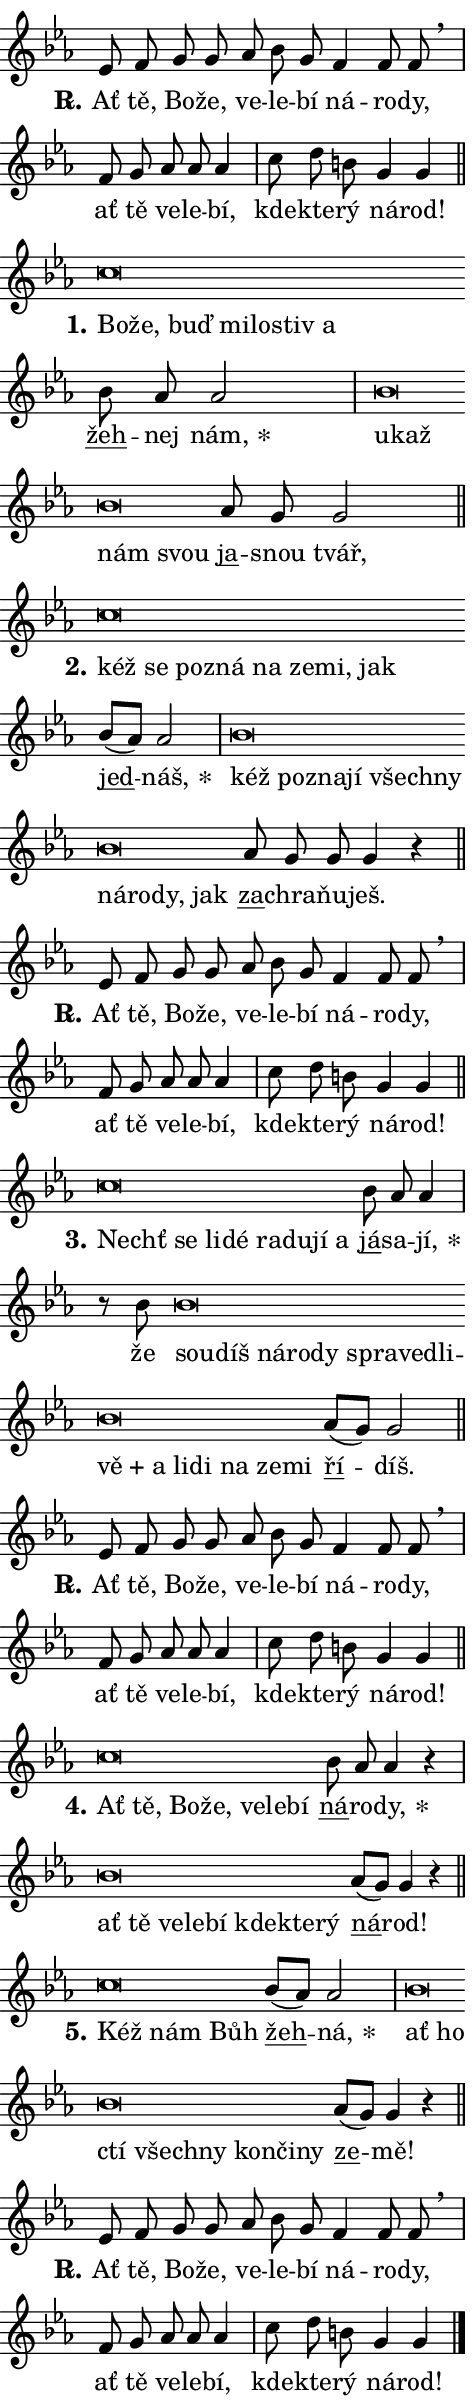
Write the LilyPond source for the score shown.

\version "2.24.0"
\header { tagline = "" }
\paper {
  indent = 0\cm
  top-margin = 0\cm
  right-margin = 0.13\cm % to fit lyric hyphens
  bottom-margin = 0\cm
  left-margin = 0\cm
  paper-width = 8\cm
  page-breaking = #ly:one-page-breaking
  system-system-spacing.basic-distance = #11
  score-system-spacing.basic-distance = #11
  ragged-last = ##f
}


%% Author: Thomas Morley
%% https://lists.gnu.org/archive/html/lilypond-user/2020-05/msg00002.html
#(define (line-position grob)
"Returns position of @var[grob} in current system:
   @code{'start}, if at first time-step
   @code{'end}, if at last time-step
   @code{'middle} otherwise
"
  (let* ((col (ly:item-get-column grob))
         (ln (ly:grob-object col 'left-neighbor))
         (rn (ly:grob-object col 'right-neighbor))
         (col-to-check-left (if (ly:grob? ln) ln col))
         (col-to-check-right (if (ly:grob? rn) rn col))
         (break-dir-left
           (and
             (ly:grob-property col-to-check-left 'non-musical #f)
             (ly:item-break-dir col-to-check-left)))
         (break-dir-right
           (and
             (ly:grob-property col-to-check-right 'non-musical #f)
             (ly:item-break-dir col-to-check-right))))
        (cond ((eqv? 1 break-dir-left) 'start)
              ((eqv? -1 break-dir-right) 'end)
              (else 'middle))))

#(define (tranparent-at-line-position vctor)
  (lambda (grob)
  "Relying on @code{line-position} select the relevant enry from @var{vctor}.
Used to determine transparency,"
    (case (line-position grob)
      ((end) (not (vector-ref vctor 0)))
      ((middle) (not (vector-ref vctor 1)))
      ((start) (not (vector-ref vctor 2))))))

noteHeadBreakVisibility =
#(define-music-function (break-visibility)(vector?)
"Makes @code{NoteHead}s transparent relying on @var{break-visibility}"
#{
  \override NoteHead.transparent =
    #(tranparent-at-line-position break-visibility)
#})

#(define delete-ledgers-for-transparent-note-heads
  (lambda (grob)
    "Reads whether a @code{NoteHead} is transparent.
If so this @code{NoteHead} is removed from @code{'note-heads} from
@var{grob}, which is supposed to be @code{LedgerLineSpanner}.
As a result ledgers are not printed for this @code{NoteHead}"
    (let* ((nhds-array (ly:grob-object grob 'note-heads))
           (nhds-list
             (if (ly:grob-array? nhds-array)
                 (ly:grob-array->list nhds-array)
                 '()))
           ;; Relies on the transparent-property being done before
           ;; Staff.LedgerLineSpanner.after-line-breaking is executed.
           ;; This is fragile ...
           (to-keep
             (remove
               (lambda (nhd)
                 (ly:grob-property nhd 'transparent #f))
               nhds-list)))
      ;; TODO find a better method to iterate over grob-arrays, similiar
      ;; to filter/remove etc for lists
      ;; For now rebuilt from scratch
      (set! (ly:grob-object grob 'note-heads)  '())
      (for-each
        (lambda (nhd)
          (ly:pointer-group-interface::add-grob grob 'note-heads nhd))
        to-keep))))

squashNotes = {
  \override NoteHead.X-extent = #'(-0.2 . 0.2)
  \override NoteHead.Y-extent = #'(-0.75 . 0)
  \override NoteHead.stencil =
    #(lambda (grob)
       (let ((pos (ly:grob-property grob 'staff-position)))
         (begin
           (if (< pos -7) (display "ERROR: Lower brevis then expected\n") (display ""))
           (if (<= pos -6) ly:text-interface::print ly:note-head::print))))
}
unSquashNotes = {
  \revert NoteHead.X-extent
  \revert NoteHead.Y-extent
  \revert NoteHead.stencil
}

hideNotes = \noteHeadBreakVisibility #begin-of-line-visible
unHideNotes = \noteHeadBreakVisibility #all-visible

% work-around for resetting accidentals
% https://lilypond.org/doc/v2.23/Documentation/notation/displaying-rhythms#unmetered-music
cadenzaMeasure = {
  \cadenzaOff
  \partial 1024 s1024
  \cadenzaOn
}

#(define-markup-command (accent layout props text) (markup?)
  "Underline accented syllable"
  (interpret-markup layout props
    #{\markup \override #'(offset . 4.3) \underline { #text }#}))

responsum = \markup \concat {
  "R" \hspace #-1.05 \path #0.1 #'((moveto 0 0.07) (lineto 0.9 0.8)) \hspace #0.05 "."
}

spaceSize = #0.6828661417322834 % exact space size for TeX Gyre Schola

\layout {
  \context {
    \Staff
    \remove "Time_signature_engraver"
    \override LedgerLineSpanner.after-line-breaking = #delete-ledgers-for-transparent-note-heads
  }
  \context {
    \Lyrics {
      \override LyricSpace.minimum-distance = \spaceSize
      \override LyricText.font-name = #"TeX Gyre Schola"
      \override LyricText.font-size = 1
      \override StanzaNumber.font-name = #"TeX Gyre Schola Bold"
      \override StanzaNumber.font-size = 1
    }
  }
  \context {
    \Score 
    \override NoteHead.text =
      #(lambda (grob) 
        (let ((pos (ly:grob-property grob 'staff-position)))
          #{\markup {
            \combine
              \halign #-0.55 \raise #(if (= pos -6) 0 0.5) \override #'(thickness . 2) \draw-line #'(3.2 . 0)
              \musicglyph "noteheads.sM1"
          }#}))
  }
}

% magnetic-lyrics.ily
%
%   written by
%     Jean Abou Samra <jean@abou-samra.fr>
%     Werner Lemberg <wl@gnu.org>
%
%   adapted by
%     Jiri Hon <jiri.hon@gmail.com>
%
% Version 2022-Apr-15

% https://www.mail-archive.com/lilypond-user@gnu.org/msg149350.html

#(define (Left_hyphen_pointer_engraver context)
   "Collect syllable-hyphen-syllable occurrences in lyrics and store
them in properties.  This engraver only looks to the left.  For
example, if the lyrics input is @code{foo -- bar}, it does the
following.

@itemize @bullet
@item
Set the @code{text} property of the @code{LyricHyphen} grob between
@q{foo} and @q{bar} to @code{foo}.

@item
Set the @code{left-hyphen} property of the @code{LyricText} grob with
text @q{foo} to the @code{LyricHyphen} grob between @q{foo} and
@q{bar}.
@end itemize

Use this auxiliary engraver in combination with the
@code{lyric-@/text::@/apply-@/magnetic-@/offset!} hook."
   (let ((hyphen #f)
         (text #f))
     (make-engraver
      (acknowledgers
       ((lyric-syllable-interface engraver grob source-engraver)
        (set! text grob)))
      (end-acknowledgers
       ((lyric-hyphen-interface engraver grob source-engraver)
        ;(when (not (grob::has-interface grob 'lyric-space-interface))
          (set! hyphen grob)));)
      ((stop-translation-timestep engraver)
       (when (and text hyphen)
         (ly:grob-set-object! text 'left-hyphen hyphen))
       (set! text #f)
       (set! hyphen #f)))))

#(define (lyric-text::apply-magnetic-offset! grob)
   "If the space between two syllables is less than the value in
property @code{LyricText@/.details@/.squash-threshold}, move the right
syllable to the left so that it gets concatenated with the left
syllable.

Use this function as a hook for
@code{LyricText@/.after-@/line-@/breaking} if the
@code{Left_@/hyphen_@/pointer_@/engraver} is active."
   (let ((hyphen (ly:grob-object grob 'left-hyphen #f)))
     (when hyphen
       (let ((left-text (ly:spanner-bound hyphen LEFT)))
         (when (grob::has-interface left-text 'lyric-syllable-interface)
           (let* ((common (ly:grob-common-refpoint grob left-text X))
                  (this-x-ext (ly:grob-extent grob common X))
                  (left-x-ext
                   (begin
                     ;; Trigger magnetism for left-text.
                     (ly:grob-property left-text 'after-line-breaking)
                     (ly:grob-extent left-text common X)))
                  ;; `delta` is the gap width between two syllables.
                  (delta (- (interval-start this-x-ext)
                            (interval-end left-x-ext)))
                  (details (ly:grob-property grob 'details))
                  (threshold (assoc-get 'squash-threshold details 0.2)))
             (when (< delta threshold)
               (let* (;; We have to manipulate the input text so that
                      ;; ligatures crossing syllable boundaries are not
                      ;; disabled.  For languages based on the Latin
                      ;; script this is essentially a beautification.
                      ;; However, for non-Western scripts it can be a
                      ;; necessity.
                      (lt (ly:grob-property left-text 'text))
                      (rt (ly:grob-property grob 'text))
                      (is-space (grob::has-interface hyphen 'lyric-space-interface))
                      (space (if is-space " " ""))
                      (extra-delta (if is-space spaceSize 0))
                      ;; Append new syllable.
                      (ltrt-space (if (and (string? lt) (string? rt))
                                (string-append lt space rt)
                                (make-concat-markup (list lt space rt))))
                      ;; Right-align `ltrt` to the right side.
                      (ltrt-space-markup (grob-interpret-markup
                               grob
                               (make-translate-markup
                                (cons (interval-length this-x-ext) 0)
                                (make-right-align-markup ltrt-space)))))
                 (begin
                   ;; Don't print `left-text`.
                   (ly:grob-set-property! left-text 'stencil #f)
                   ;; Set text and stencil (which holds all collected
                   ;; syllables so far) and shift it to the left.
                   (ly:grob-set-property! grob 'text ltrt-space)
                   (ly:grob-set-property! grob 'stencil ltrt-space-markup)
                   (ly:grob-translate-axis! grob (- (- delta extra-delta)) X))))))))))


#(define (lyric-hyphen::displace-bounds-first grob)
   ;; Make very sure this callback isn't triggered too early.
   (let ((left (ly:spanner-bound grob LEFT))
         (right (ly:spanner-bound grob RIGHT)))
     (ly:grob-property left 'after-line-breaking)
     (ly:grob-property right 'after-line-breaking)
     (ly:lyric-hyphen::print grob)))

squashThreshold = #0.4

\layout {
  \context {
    \Lyrics
    \consists #Left_hyphen_pointer_engraver
    \override LyricText.after-line-breaking =
      #lyric-text::apply-magnetic-offset!
    \override LyricHyphen.stencil = #lyric-hyphen::displace-bounds-first
    \override LyricText.details.squash-threshold = \squashThreshold
    \override LyricHyphen.minimum-distance = 0
    \override LyricHyphen.minimum-length = \squashThreshold
  }
}

squashText = \override LyricText.details.squash-threshold = 9999
unSquashText = \override LyricText.details.squash-threshold = \squashThreshold

leftText = \override LyricText.self-alignment-X = #LEFT
unLeftText = \revert LyricText.self-alignment-X

starOffset = #(lambda (grob) 
                (let ((x_offset (ly:self-alignment-interface::aligned-on-x-parent grob)))
                  (if (= x_offset 0) 0 (+ x_offset 1.2))))

star = #(define-music-function (syllable)(string?)
"Append star separator at the end of a syllable"
#{
  \once \override LyricText.X-offset = #starOffset
  \lyricmode { \markup {
    #syllable
    \override #'((font-name . "TeX Gyre Schola Bold")) \hspace #0.2 \lower #0.65 \larger "*"
  } }
#})

starAccent = #(define-music-function (syllable)(string?)
"Append star separator at the end of a syllable and make accent"
#{
  \once \override LyricText.X-offset = #starOffset
  \lyricmode { \markup {
    \accent #syllable
    \override #'((font-name . "TeX Gyre Schola Bold")) \hspace #0.2 \lower #0.65 \larger "*"
  } }
#})

breath = #(define-music-function (syllable)(string?)
"Append breathing indicator at the end of a syllable"
#{
  \lyricmode { \markup { #syllable "+" } }
#})

optionalBreath = #(define-music-function (syllable)(string?)
"Append optional breathing indicator at the end of a syllable"
#{
  \lyricmode { \markup { #syllable "(+)" } }
#})


\score {
    <<
        \new Voice = "melody" { \cadenzaOn \key es \major \relative { es'8 f g g as bes g \bar "" f4 f8 f \breathe \cadenzaMeasure \bar "|" f g as as as4 \cadenzaMeasure \bar "|" c8 d b g4 g \cadenzaMeasure \bar "||" \break } }
        \new Lyrics \lyricsto "melody" { \lyricmode { \set stanza = \responsum
Ať tě, Bo -- že, ve -- le -- bí ná -- ro -- dy, ať tě ve -- le -- bí, kde -- kte -- rý ná -- rod! } }
    >>
    \layout {}
}

\score {
    <<
        \new Voice = "melody" { \cadenzaOn \key es \major \relative { \squashNotes c''\breve*1/16 \hideNotes \breve*1/16 \bar "" \breve*1/16 \bar "" \breve*1/16 \bar "" \breve*1/16 \bar "" \breve*1/16 \breve*1/16 \bar "" \unHideNotes \unSquashNotes \bar "" bes8 as as2 \cadenzaMeasure \bar "|" \squashNotes bes\breve*1/16 \hideNotes \breve*1/16 \bar "" \breve*1/16 \breve*1/16 \bar "" \unHideNotes \unSquashNotes \bar "" as8 g g2 \cadenzaMeasure \bar "||" \break } }
        \new Lyrics \lyricsto "melody" { \lyricmode { \set stanza = "1."
\leftText Bo -- \squashText že, buď mi -- lo -- stiv a \unLeftText \unSquashText \markup \accent žeh -- nej \star nám, \leftText u -- \squashText kaž nám svou \unLeftText \unSquashText \markup \accent ja -- snou tvář, } }
    >>
    \layout {}
}

\score {
    <<
        \new Voice = "melody" { \cadenzaOn \key es \major \relative { \squashNotes c''\breve*1/16 \hideNotes \breve*1/16 \bar "" \breve*1/16 \bar "" \breve*1/16 \bar "" \breve*1/16 \bar "" \breve*1/16 \bar "" \breve*1/16 \breve*1/16 \bar "" \unHideNotes \unSquashNotes \bar "" bes8[( as)] as2 \cadenzaMeasure \bar "|" \squashNotes bes\breve*1/16 \hideNotes \breve*1/16 \bar "" \breve*1/16 \bar "" \breve*1/16 \bar "" \breve*1/16 \bar "" \breve*1/16 \bar "" \breve*1/16 \bar "" \breve*1/16 \bar "" \breve*1/16 \breve*1/16 \bar "" \unHideNotes \unSquashNotes \bar "" as8 g g g4 r \cadenzaMeasure \bar "||" \break } }
        \new Lyrics \lyricsto "melody" { \lyricmode { \set stanza = "2."
\leftText kéž \squashText se po -- zná na ze -- mi, jak \unLeftText \unSquashText \markup \accent jed -- \star náš, \leftText kéž \squashText po -- zna -- jí všech -- ny ná -- ro -- dy, jak \unLeftText \unSquashText \markup \accent za -- chra -- ňu -- ješ. } }
    >>
    \layout {}
}

\score {
    <<
        \new Voice = "melody" { \cadenzaOn \key es \major \relative { es'8 f g g as bes g \bar "" f4 f8 f \breathe \cadenzaMeasure \bar "|" f g as as as4 \cadenzaMeasure \bar "|" c8 d b g4 g \cadenzaMeasure \bar "||" \break } }
        \new Lyrics \lyricsto "melody" { \lyricmode { \set stanza = \responsum
Ať tě, Bo -- že, ve -- le -- bí ná -- ro -- dy, ať tě ve -- le -- bí, kde -- kte -- rý ná -- rod! } }
    >>
    \layout {}
}

\score {
    <<
        \new Voice = "melody" { \cadenzaOn \key es \major \relative { \squashNotes c''\breve*1/16 \hideNotes \breve*1/16 \bar "" \breve*1/16 \bar "" \breve*1/16 \bar "" \breve*1/16 \bar "" \breve*1/16 \bar "" \breve*1/16 \breve*1/16 \bar "" \unHideNotes \unSquashNotes \bar "" bes8 as as4 \cadenzaMeasure \bar "|" r8 bes8 \squashNotes bes\breve*1/16 \hideNotes \breve*1/16 \bar "" \breve*1/16 \bar "" \breve*1/16 \bar "" \breve*1/16 \bar "" \breve*1/16 \bar "" \breve*1/16 \bar "" \breve*1/16 \bar "" \breve*1/16 \bar "" \breve*1/16 \bar "" \breve*1/16 \bar "" \breve*1/16 \bar "" \breve*1/16 \bar "" \breve*1/16 \breve*1/16 \bar "" \unHideNotes \unSquashNotes \bar "" as8[( g)] g2 \cadenzaMeasure \bar "||" \break } }
        \new Lyrics \lyricsto "melody" { \lyricmode { \set stanza = "3."
\leftText Nechť \squashText se li -- dé ra -- du -- jí a \unLeftText \unSquashText \markup \accent já -- sa -- \star jí, že \leftText sou -- \squashText díš ná -- ro -- dy spra -- ve -- dli -- \breath "vě" a li -- di na ze -- mi \unLeftText \unSquashText \markup \accent ří -- díš. } }
    >>
    \layout {}
}

\score {
    <<
        \new Voice = "melody" { \cadenzaOn \key es \major \relative { es'8 f g g as bes g \bar "" f4 f8 f \breathe \cadenzaMeasure \bar "|" f g as as as4 \cadenzaMeasure \bar "|" c8 d b g4 g \cadenzaMeasure \bar "||" \break } }
        \new Lyrics \lyricsto "melody" { \lyricmode { \set stanza = \responsum
Ať tě, Bo -- že, ve -- le -- bí ná -- ro -- dy, ať tě ve -- le -- bí, kde -- kte -- rý ná -- rod! } }
    >>
    \layout {}
}

\score {
    <<
        \new Voice = "melody" { \cadenzaOn \key es \major \relative { \squashNotes c''\breve*1/16 \hideNotes \breve*1/16 \bar "" \breve*1/16 \bar "" \breve*1/16 \bar "" \breve*1/16 \bar "" \breve*1/16 \breve*1/16 \bar "" \unHideNotes \unSquashNotes \bar "" bes8 as as4 r \cadenzaMeasure \bar "|" \squashNotes bes\breve*1/16 \hideNotes \breve*1/16 \bar "" \breve*1/16 \bar "" \breve*1/16 \bar "" \breve*1/16 \bar "" \breve*1/16 \bar "" \breve*1/16 \breve*1/16 \bar "" \unHideNotes \unSquashNotes \bar "" as8[( g)] g4 r \cadenzaMeasure \bar "||" \break } }
        \new Lyrics \lyricsto "melody" { \lyricmode { \set stanza = "4."
\leftText Ať \squashText tě, Bo -- že, ve -- le -- bí \unLeftText \unSquashText \markup \accent ná -- ro -- \star dy, \leftText ať \squashText tě ve -- le -- bí kde -- kte -- rý \unLeftText \unSquashText \markup \accent ná -- rod! } }
    >>
    \layout {}
}

\score {
    <<
        \new Voice = "melody" { \cadenzaOn \key es \major \relative { \squashNotes c''\breve*1/16 \hideNotes \breve*1/16 \breve*1/16 \bar "" \unHideNotes \unSquashNotes \bar "" bes8[( as)] as2 \cadenzaMeasure \bar "|" \squashNotes bes\breve*1/16 \hideNotes \breve*1/16 \bar "" \breve*1/16 \bar "" \breve*1/16 \bar "" \breve*1/16 \bar "" \breve*1/16 \bar "" \breve*1/16 \breve*1/16 \bar "" \unHideNotes \unSquashNotes \bar "" as8[( g)] g4 r \cadenzaMeasure \bar "||" \break } }
        \new Lyrics \lyricsto "melody" { \lyricmode { \set stanza = "5."
\leftText Kéž \squashText nám Bůh \unLeftText \unSquashText \markup \accent žeh -- \star ná, \leftText ať \squashText ho ctí všech -- ny kon -- či -- ny \unLeftText \unSquashText \markup \accent ze -- mě! } }
    >>
    \layout {}
}

\score {
    <<
        \new Voice = "melody" { \cadenzaOn \key es \major \relative { es'8 f g g as bes g \bar "" f4 f8 f \breathe \cadenzaMeasure \bar "|" f g as as as4 \cadenzaMeasure \bar "|" c8 d b g4 g \cadenzaMeasure \bar "||" \break } \bar "|." }
        \new Lyrics \lyricsto "melody" { \lyricmode { \set stanza = \responsum
Ať tě, Bo -- že, ve -- le -- bí ná -- ro -- dy, ať tě ve -- le -- bí, kde -- kte -- rý ná -- rod! } }
    >>
    \layout {}
}
